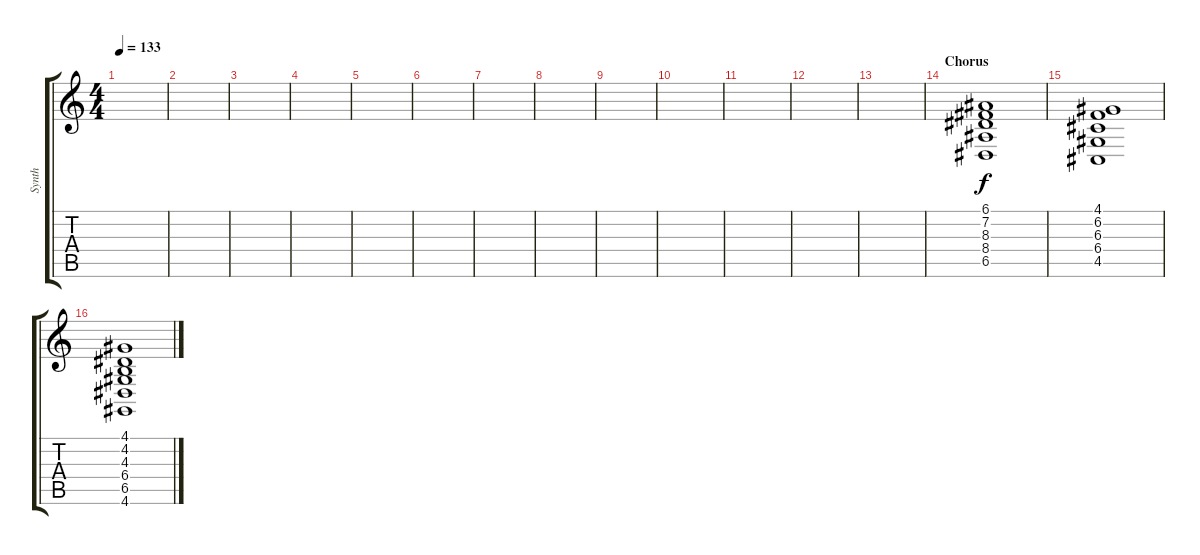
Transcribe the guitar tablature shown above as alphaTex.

\track ("Synth" "Synth") {instrument pad7halo}
\staff {score tabs}
\tuning (E4 B3 G3 D3 A2 E2) {hide}
\ts (4 4)
\tempo 133
\clef g2
\ks c
|
|
|
|
|
|
|
|
|
|
|
|
|
\section ("" "Chorus")
(6.1 7.2 8.3 8.4 6.5).1 |
(4.1 6.2 6.3 6.4 4.5).1 |
(4.1 4.2 4.3 6.4 6.5 4.6).1
